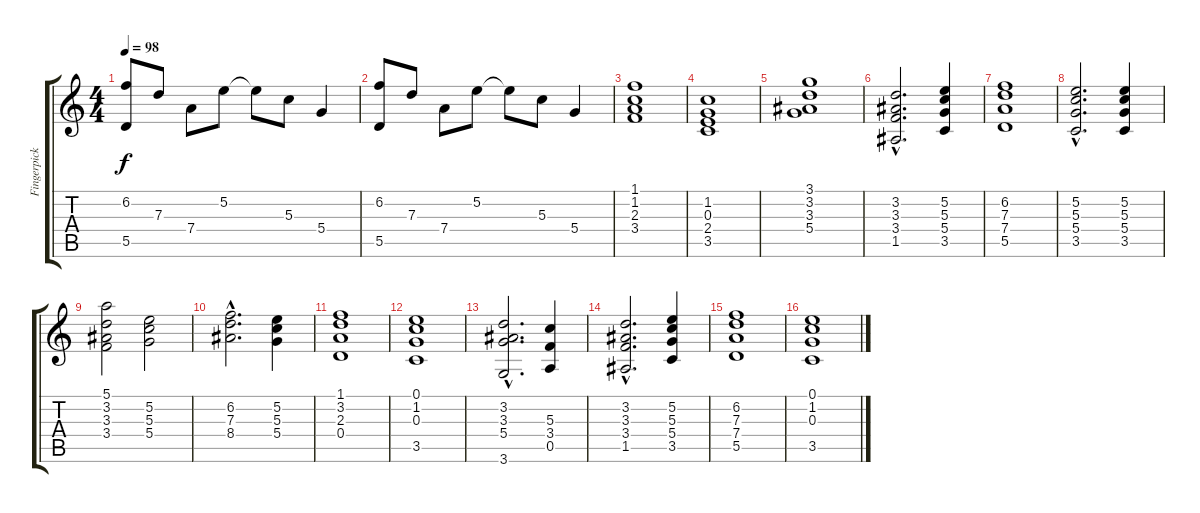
\track ("Fingerpicking guitar" "Fingerpick") {instrument acousticguitarnylon}
\staff {score tabs}
\tuning (E4 B3 G3 D3 A2 E2) {hide}
\ts (4 4)
\tempo 98
\clef g2
\ks c
(6.2 5.5).8{dy f} 7.3.8 7.4.8 5.2.8 5.2{t}.8 5.3.8 5.4.4 |
(6.2 5.5).8 7.3.8 7.4.8 5.2.8 5.2{t}.8 5.3.8 5.4.4 |
(1.1 1.2 2.3 3.4).1 |
(1.2 0.3 2.4 3.5).1 |
(3.1 3.2 3.3 5.4).1 |
(3.2{hac} 3.3{hac} 3.4{hac} 1.5{hac}).2{d} (5.2 5.3 5.4 3.5).4 |
(6.2 7.3 7.4 5.5).1 |
(5.2{hac} 5.3{hac} 5.4{hac} 3.5{hac}).2{d} (5.2 5.3 5.4 3.5).4 |
(5.1 3.2 3.3 3.4).2 (5.2 5.3 5.4).2 |
(6.2{hac} 7.3{hac} 8.4{hac}).2{d} (5.2 5.3 5.4).4 |
(1.1 3.2 2.3 0.4).1 |
(0.1 1.2 0.3 3.5).1 |
(3.2{hac} 3.3{hac} 5.4{hac} 3.6{hac}).2{d} (5.3 3.4 0.5).4 |
(3.2{hac} 3.3{hac} 3.4{hac} 1.5{hac}).2{d} (5.2 5.3 5.4 3.5).4 |
(6.2 7.3 7.4 5.5).1 |
(0.1 1.2 0.3 3.5).1
